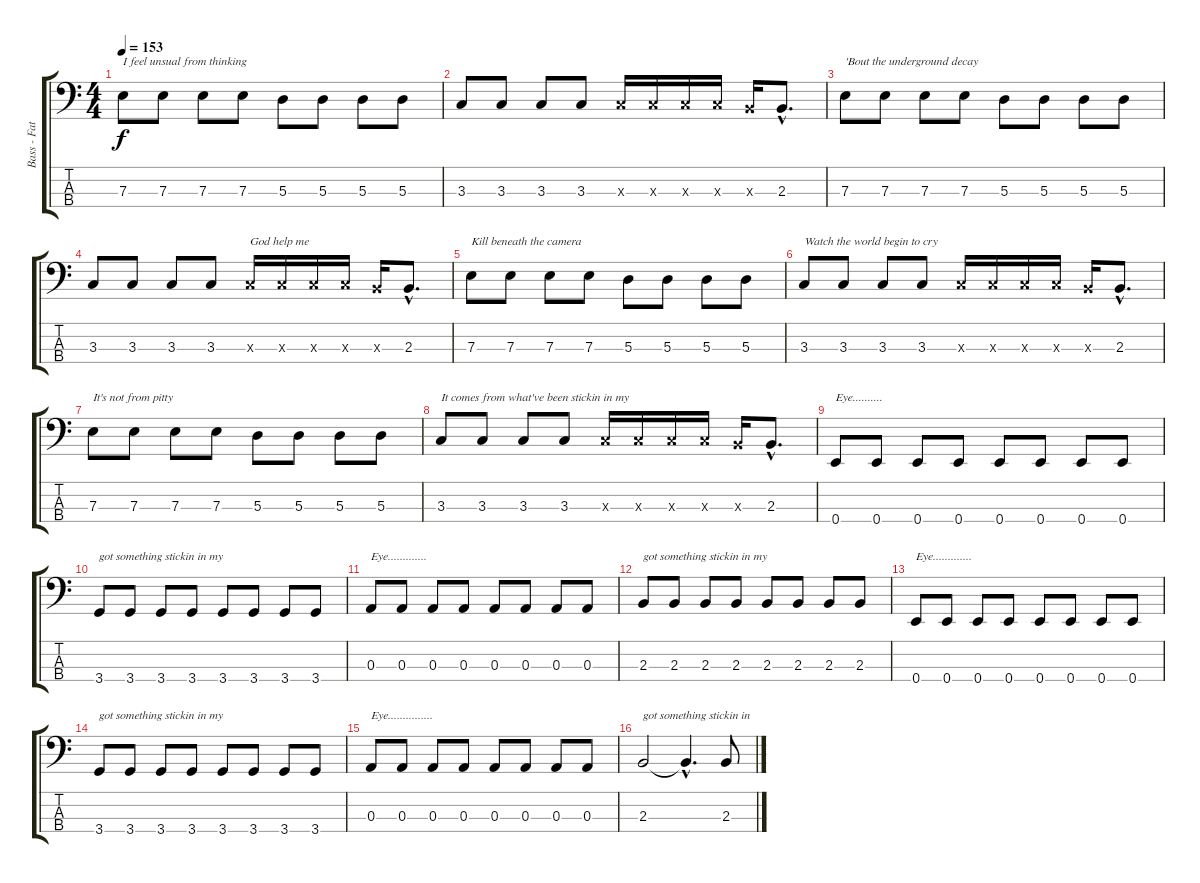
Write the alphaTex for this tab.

\track ("Bass - Fat Mike (Vocals)" "Bass - Fat") {instrument electricbasspick}
\staff {score tabs}
\tuning (G2 D2 A1 E1) {hide}
\ts (4 4)
\tempo 153
\clef f4
\ks c
7.3.8{txt "I feel unsual from thinking" dy f} 7.3.8 7.3.8 7.3.8 5.3.8 5.3.8 5.3.8 5.3.8 |
3.3.8 3.3.8 3.3.8 3.3.8 3.3{x}.16 3.3{x}.16 3.3{x}.16 3.3{x}.16 2.3{x}.16 2.3{hac}.8{d} |
7.3.8{txt "'Bout the underground decay"} 7.3.8 7.3.8 7.3.8 5.3.8 5.3.8 5.3.8 5.3.8 |
3.3.8 3.3.8 3.3.8 3.3.8 3.3{x}.16{txt "God help me"} 3.3{x}.16 3.3{x}.16 3.3{x}.16 2.3{x}.16 2.3{hac}.8{d} |
7.3.8{txt "Kill beneath the camera"} 7.3.8 7.3.8 7.3.8 5.3.8 5.3.8 5.3.8 5.3.8 |
3.3.8{txt "Watch the world begin to cry"} 3.3.8 3.3.8 3.3.8 3.3{x}.16 3.3{x}.16 3.3{x}.16 3.3{x}.16 2.3{x}.16 2.3{hac}.8{d} |
7.3.8{txt "It's not from pitty"} 7.3.8 7.3.8 7.3.8 5.3.8 5.3.8 5.3.8 5.3.8 |
3.3.8{txt "It comes from what've been stickin in my"} 3.3.8 3.3.8 3.3.8 3.3{x}.16 3.3{x}.16 3.3{x}.16 3.3{x}.16 2.3{x}.16 2.3{hac}.8{d} |
0.4.8{txt "Eye.........."} 0.4.8 0.4.8 0.4.8 0.4.8 0.4.8 0.4.8 0.4.8 |
3.4.8{txt "got something stickin in my"} 3.4.8 3.4.8 3.4.8 3.4.8 3.4.8 3.4.8 3.4.8 |
0.3.8{txt "Eye............."} 0.3.8 0.3.8 0.3.8 0.3.8 0.3.8 0.3.8 0.3.8 |
2.3.8{txt "got something stickin in my"} 2.3.8 2.3.8 2.3.8 2.3.8 2.3.8 2.3.8 2.3.8 |
0.4.8{txt "Eye............."} 0.4.8 0.4.8 0.4.8 0.4.8 0.4.8 0.4.8 0.4.8 |
3.4.8{txt "got something stickin in my"} 3.4.8 3.4.8 3.4.8 3.4.8 3.4.8 3.4.8 3.4.8 |
0.3.8{txt "Eye..............."} 0.3.8 0.3.8 0.3.8 0.3.8 0.3.8 0.3.8 0.3.8 |
2.3.2{txt "got something stickin in"} 2.3{hac t}.4{d} 2.3.8
